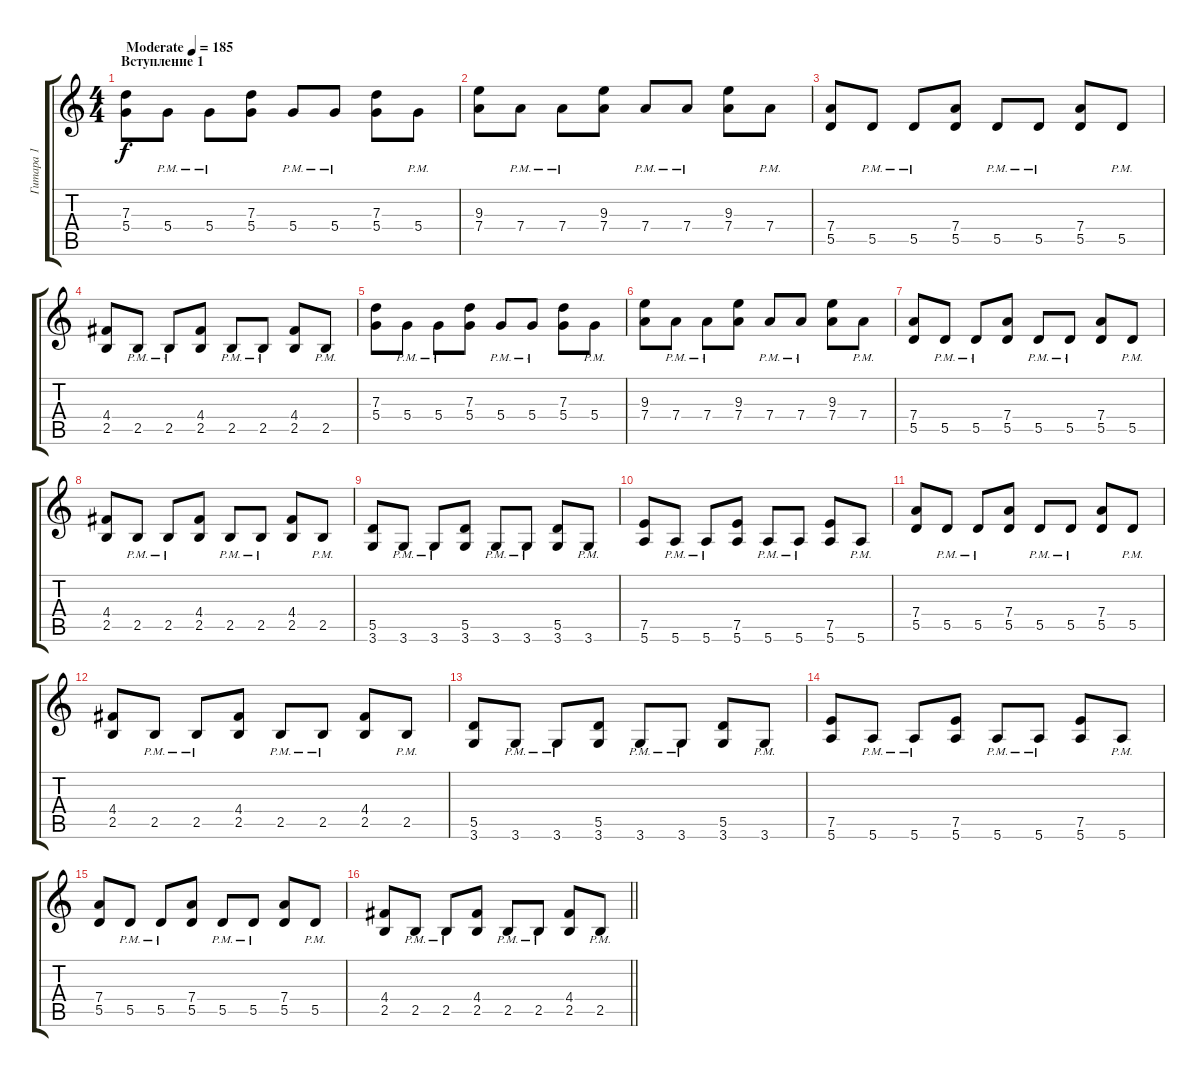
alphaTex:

\track ("Гитара 1" "Гитара 1") {instrument distortionguitar}
\staff {score tabs}
\tuning (E4 B3 G3 D3 A2 E2) {hide}
\ts (4 4)
\section ("" "Вступление 1")
\tempo (185 "Moderate")
\clef g2
\ks c
(7.3 5.4).8{dy f instrument distortionguitar} 5.4{pm}.8 5.4{pm}.8 (7.3 5.4).8 5.4{pm}.8 5.4{pm}.8 (7.3 5.4).8 5.4{pm}.8 |
(9.3 7.4).8 7.4{pm}.8 7.4{pm}.8 (9.3 7.4).8 7.4{pm}.8 7.4{pm}.8 (9.3 7.4).8 7.4{pm}.8 |
(7.4 5.5).8 5.5{pm}.8 5.5{pm}.8 (7.4 5.5).8 5.5{pm}.8 5.5{pm}.8 (7.4 5.5).8 5.5{pm}.8 |
(4.4 2.5).8 2.5{pm}.8 2.5{pm}.8 (4.4 2.5).8 2.5{pm}.8 2.5{pm}.8 (4.4 2.5).8 2.5{pm}.8 |
(7.3 5.4).8 5.4{pm}.8 5.4{pm}.8 (7.3 5.4).8 5.4{pm}.8 5.4{pm}.8 (7.3 5.4).8 5.4{pm}.8 |
(9.3 7.4).8 7.4{pm}.8 7.4{pm}.8 (9.3 7.4).8 7.4{pm}.8 7.4{pm}.8 (9.3 7.4).8 7.4{pm}.8 |
(7.4 5.5).8 5.5{pm}.8 5.5{pm}.8 (7.4 5.5).8 5.5{pm}.8 5.5{pm}.8 (7.4 5.5).8 5.5{pm}.8 |
(4.4 2.5).8 2.5{pm}.8 2.5{pm}.8 (4.4 2.5).8 2.5{pm}.8 2.5{pm}.8 (4.4 2.5).8 2.5{pm}.8 |
(5.5 3.6).8 3.6{pm}.8 3.6{pm}.8 (5.5 3.6).8 3.6{pm}.8 3.6{pm}.8 (5.5 3.6).8 3.6{pm}.8 |
(7.5 5.6).8 5.6{pm}.8 5.6{pm}.8 (7.5 5.6).8 5.6{pm}.8 5.6{pm}.8 (7.5 5.6).8 5.6{pm}.8 |
(7.4 5.5).8 5.5{pm}.8 5.5{pm}.8 (7.4 5.5).8 5.5{pm}.8 5.5{pm}.8 (7.4 5.5).8 5.5{pm}.8 |
(4.4 2.5).8 2.5{pm}.8 2.5{pm}.8 (4.4 2.5).8 2.5{pm}.8 2.5{pm}.8 (4.4 2.5).8 2.5{pm}.8 |
(5.5 3.6).8 3.6{pm}.8 3.6{pm}.8 (5.5 3.6).8 3.6{pm}.8 3.6{pm}.8 (5.5 3.6).8 3.6{pm}.8 |
(7.5 5.6).8 5.6{pm}.8 5.6{pm}.8 (7.5 5.6).8 5.6{pm}.8 5.6{pm}.8 (7.5 5.6).8 5.6{pm}.8 |
(7.4 5.5).8 5.5{pm}.8 5.5{pm}.8 (7.4 5.5).8 5.5{pm}.8 5.5{pm}.8 (7.4 5.5).8 5.5{pm}.8 |
\barLineRight lightlight
(4.4 2.5).8 2.5{pm}.8 2.5{pm}.8 (4.4 2.5).8 2.5{pm}.8 2.5{pm}.8 (4.4 2.5).8 2.5{pm}.8
